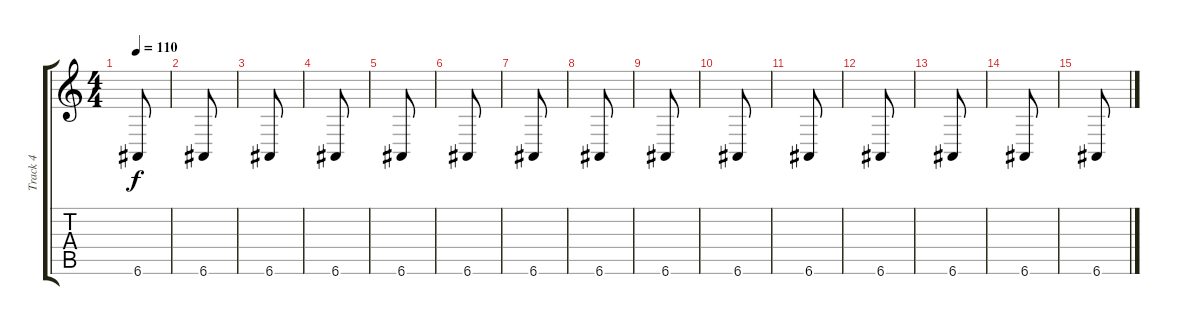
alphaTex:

\track ("Track 4" "Track 4") {instrument synthvoice}
\staff {score tabs}
\tuning (E4 B3 G3 D3 A2 E2) {hide}
\ts (4 4)
\tempo 110
\clef g2
\ks c
6.6.8{dy f} |
6.6.8 |
6.6.8 |
6.6.8 |
6.6.8 |
6.6.8 |
6.6.8 |
6.6.8 |
6.6.8 |
6.6.8 |
6.6.8 |
6.6.8 |
6.6.8 |
6.6.8 |
6.6.8
